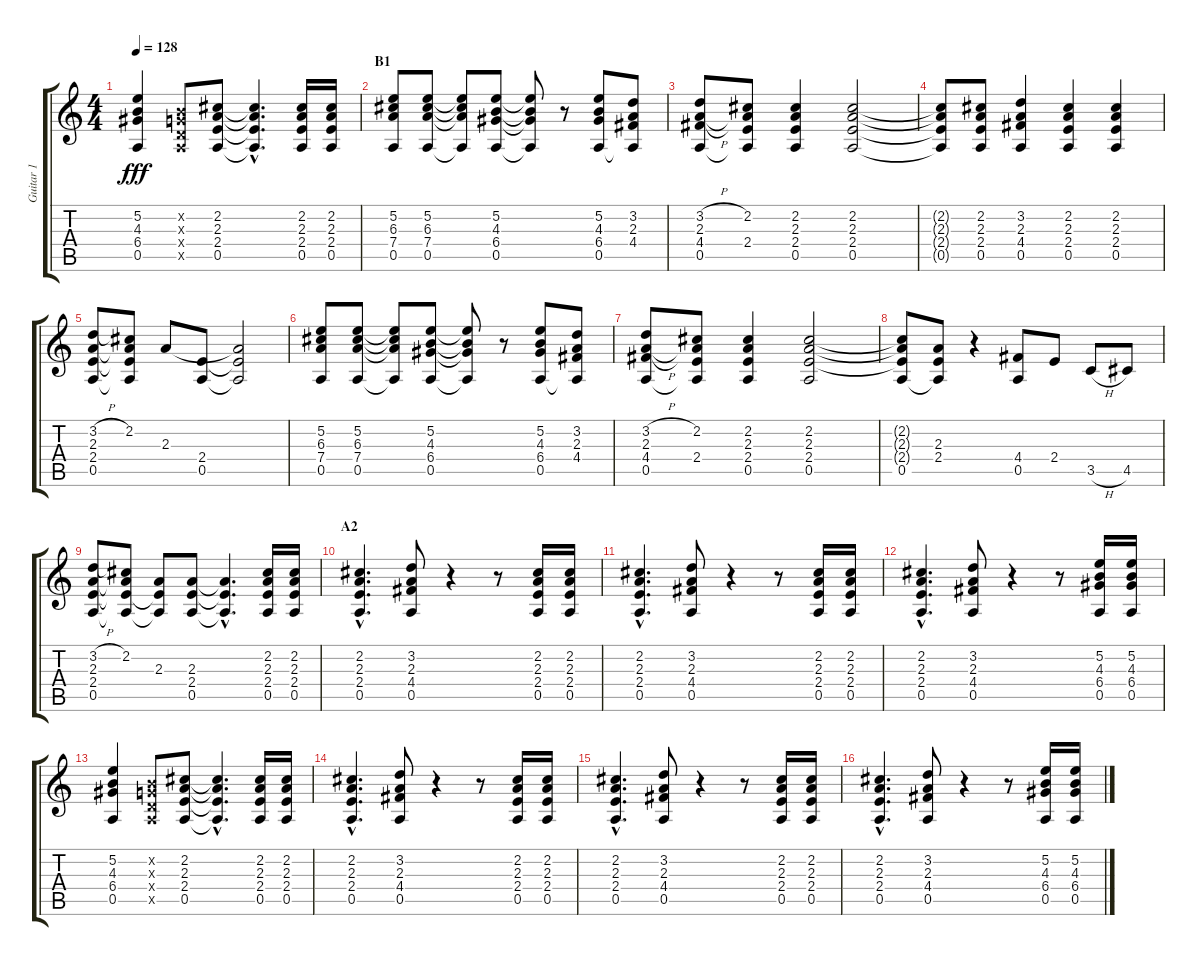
\track ("Guitar 1" "Guitar 1") {instrument distortionguitar}
\staff {score tabs}
\tuning (E4 B3 G3 D3 A2 E2) {hide}
\ts (4 4)
\tempo 128
\clef g2
\ks c
(5.2 4.3 6.4 0.5).4{dy fff} (0.2{x} 0.3{x} 0.4{x} 0.5{x}).8 (2.2 2.3 2.4 0.5).8 (2.2{hac t} 2.3{hac t} 2.4{hac t} 0.5{hac t}).4{d} (2.2 2.3 2.4 0.5).16 (2.2 2.3 2.4 0.5).16 |
\section ("" "B1")
(5.2 6.3 7.4 0.5).8 (5.2 6.3 7.4 0.5).8 (5.2{t} 6.3{t} 7.4{t} 0.5{t}).8 (5.2 4.3 6.4 0.5).8 (5.2{t} 4.3{t} 6.4{t} 0.5{t}).8 r.8 (5.2 4.3 6.4 0.5).8 (3.2 2.3 4.4 0.5{t}).8 |
(3.2{h} 2.3 4.4{h} 0.5).8 (2.2 2.3{t} 2.4 0.5{t}).8 (2.2 2.3 2.4 0.5).4 (2.2 2.3 2.4 0.5).2 |
(2.2{t} 2.3{t} 2.4{t} 0.5{t}).8 (2.2 2.3 2.4 0.5).8 (3.2 2.3 4.4 0.5).4 (2.2 2.3 2.4 0.5).4 (2.2 2.3 2.4 0.5).4 |
(3.2{h} 2.3 2.4 0.5).8 (2.2 2.3{t} 2.4{t} 0.5{t}).8 2.3.8 (2.4 0.5).8 (2.3{t} 2.4{t} 0.5{t}).2 |
(5.2 6.3 7.4 0.5).8 (5.2 6.3 7.4 0.5).8 (5.2{t} 6.3{t} 7.4{t} 0.5{t}).8 (5.2 4.3 6.4 0.5).8 (5.2{t} 4.3{t} 6.4{t} 0.5{t}).8 r.8 (5.2 4.3 6.4 0.5).8 (3.2 2.3 4.4 0.5{t}).8 |
(3.2{h} 2.3 4.4{h} 0.5).8 (2.2 2.3{t} 2.4 0.5{t}).8 (2.2 2.3 2.4 0.5).4 (2.2 2.3 2.4 0.5).2 |
(2.2{t} 2.3{t} 2.4{t} 0.5).8 (2.3 2.4 0.5{t}).8 r.4 (4.4 0.5).8 2.4.8 3.5{h}.8 4.5.8 |
(3.2{h} 2.3 2.4 0.5).8 (2.2 2.3{t} 2.4{t} 0.5{t}).8 (2.3 2.4{t} 0.5{t}).8 (2.3 2.4 0.5).8 (2.3{hac t} 2.4{hac t} 0.5{hac t}).4{d} (2.2 2.3 2.4 0.5).16 (2.2 2.3 2.4 0.5).16 |
\section ("" "A2")
(2.2{hac} 2.3{hac} 2.4{hac} 0.5{hac}).4{d} (3.2 2.3 4.4 0.5).8 r.4 r.8 (2.2 2.3 2.4 0.5).16 (2.2 2.3 2.4 0.5).16 |
(2.2{hac} 2.3{hac} 2.4{hac} 0.5{hac}).4{d} (3.2 2.3 4.4 0.5).8 r.4 r.8 (2.2 2.3 2.4 0.5).16 (2.2 2.3 2.4 0.5).16 |
(2.2{hac} 2.3{hac} 2.4{hac} 0.5{hac}).4{d} (3.2 2.3 4.4 0.5).8 r.4 r.8 (5.2 4.3 6.4 0.5).16 (5.2 4.3 6.4 0.5).16 |
(5.2 4.3 6.4 0.5).4 (0.2{x} 0.3{x} 0.4{x} 0.5{x}).8 (2.2 2.3 2.4 0.5).8 (2.2{hac t} 2.3{hac t} 2.4{hac t} 0.5{hac t}).4{d} (2.2 2.3 2.4 0.5).16 (2.2 2.3 2.4 0.5).16 |
(2.2{hac} 2.3{hac} 2.4{hac} 0.5{hac}).4{d} (3.2 2.3 4.4 0.5).8 r.4 r.8 (2.2 2.3 2.4 0.5).16 (2.2 2.3 2.4 0.5).16 |
(2.2{hac} 2.3{hac} 2.4{hac} 0.5{hac}).4{d} (3.2 2.3 4.4 0.5).8 r.4 r.8 (2.2 2.3 2.4 0.5).16 (2.2 2.3 2.4 0.5).16 |
(2.2{hac} 2.3{hac} 2.4{hac} 0.5{hac}).4{d} (3.2 2.3 4.4 0.5).8 r.4 r.8 (5.2 4.3 6.4 0.5).16 (5.2 4.3 6.4 0.5).16
